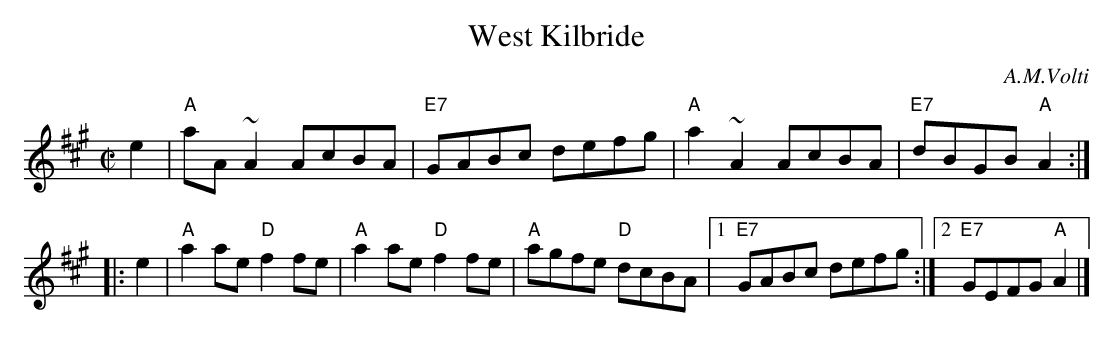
X:1
T: West Kilbride
C: A.M.Volti
M: C|
L: 1/8
K: A
   e2 | "A"aA~A2   AcBA | "E7"GABc defg | "A"a2~A2 AcBA | "E7"dBGB "A"A2 :|
|: e2 | "A"a2ae "D"f2fe | "A"a2ae "D"f2fe | "A"agfe "D"dcBA |1 "E7"GABc defg :|2 "E7"GEFG "A"A2 |]
